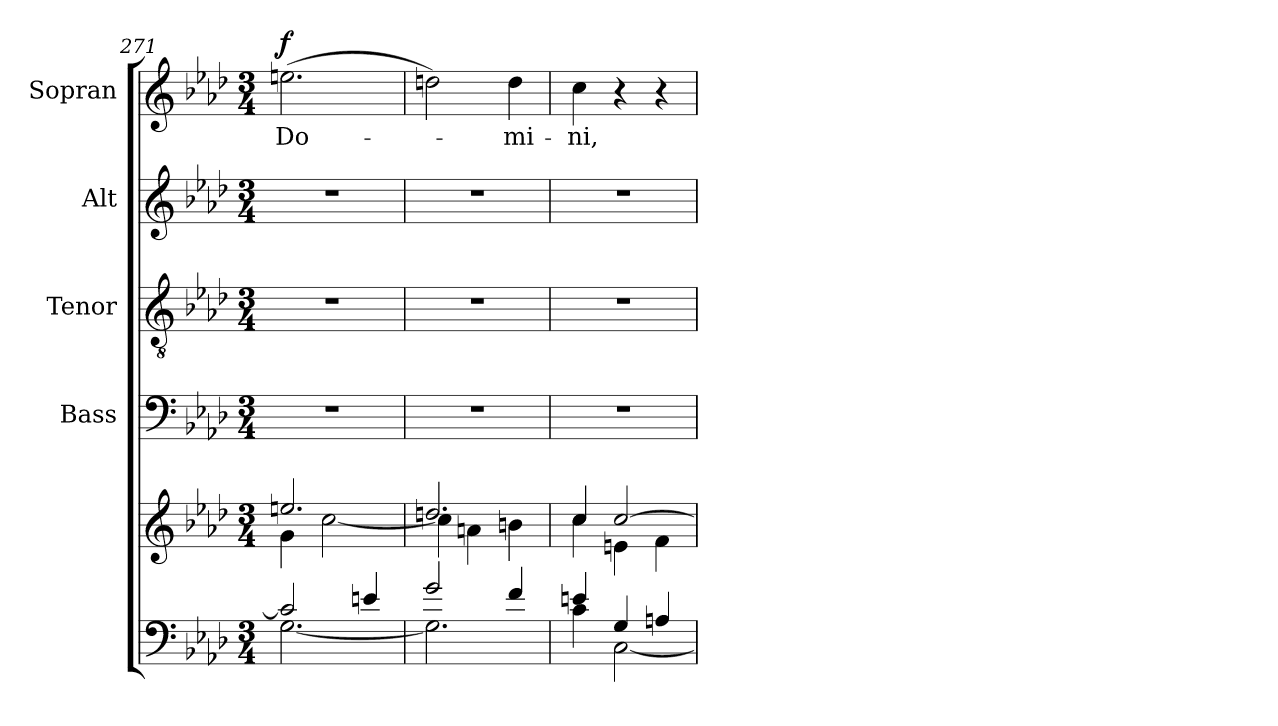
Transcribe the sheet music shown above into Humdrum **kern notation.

**kern	**kern	**kern	**kern	**kern	**kern	**text	**dynam
*part5	*part5	*part4	*part3	*part2	*part1	*part1	*part1
*staff6	*staff5	*staff4	*staff3	*staff2	*staff1	*staff1	*staff1
*	*	*I"Bass	*I"Tenor	*I"Alt	*I"Sopran	*	*
*	*	*I'B.	*I'T.	*I'A.	*I'S.	*	*
*clefF4	*clefG2	*clefF4	*clefGv2	*clefG2	*clefG2	*	*
*k[b-e-a-d-]	*k[b-e-a-d-]	*k[b-e-a-d-]	*k[b-e-a-d-]	*k[b-e-a-d-]	*k[b-e-a-d-]	*	*
*A-:	*A-:	*A-:	*A-:	*A-:	*A-:	*	*
*M3/4	*M3/4	*M3/4	*M3/4	*M3/4	*M3/4	*	*
=271	=271	=271	=271	=271	=271	=271	=271
*^	*^	*	*	*	*	*	*
!	!	!	!	!	!	!	!	!LO:LY:b	!LO:DY:a
2c/]	[<2.G\	2.een/	4g\	2.r	2.r	2.r	(>2.een\	Do-	f
.	.	.	[<2cc\	.	.	.	.	.	.
4en/	.	.	.	.	.	.	.	.	.
=272	=272	=272	=272	=272	=272	=272	=272	=272	=272
2g/	2.G\]	2.ddn/	4cc\]	2.r	2.r	2.r	2ddn\)	.	.
.	.	.	4an\	.	.	.	.	.	.
!	!	!	!	!	!	!	!	!LO:LY:b	!
4f/	.	.	4bn\	.	.	.	4dd\	-mi-	.
=273	=273	=273	=273	=273	=273	=273	=273	=273	=273
!	!	!	!	!	!	!	!	!LO:LY:b	!
4en/	4c\	4cc/	4cc\	2.r	2.r	2.r	4cc\	-ni,	.
4G/	[<2C\	[>2cc/	4en\	.	.	.	4r	.	.
4An/	.	.	4f\	.	.	.	4r	.	.
*v	*v	*	*	*	*	*	*	*	*
*	*v	*v	*	*	*	*	*	*
=	=	=	=	=	=	=	=
*-	*-	*-	*-	*-	*-	*-	*-
